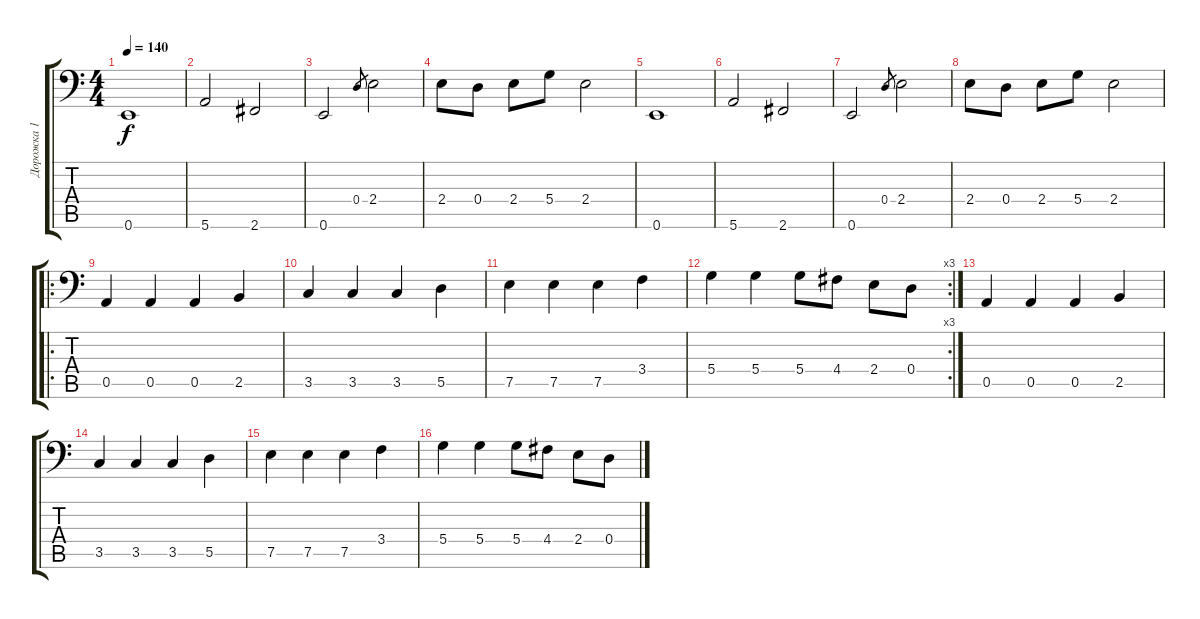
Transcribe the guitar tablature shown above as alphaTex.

\track ("Дорожка 1" "Дорожка 1") {instrument electricbassfinger}
\staff {score tabs}
\tuning (E3 B2 G2 D2 A1 E1) {hide}
\ts (4 4)
\tempo 140
\clef f4
\ks c
0.6.1{dy f} |
5.6.2 2.6.2 |
0.6.2 0.4.8{gr} 2.4.2 |
2.4.8 0.4.8 2.4.8 5.4.8 2.4.2 |
0.6.1 |
5.6.2 2.6.2 |
0.6.2 0.4.8{gr} 2.4.2 |
2.4.8 0.4.8 2.4.8 5.4.8 2.4.2 |
\ro
0.5.4 0.5.4 0.5.4 2.5.4 |
3.5.4 3.5.4 3.5.4 5.5.4 |
7.5.4 7.5.4 7.5.4 3.4.4 |
\rc 3
5.4.4 5.4.4 5.4.8 4.4.8 2.4.8 0.4.8 |
0.5.4 0.5.4 0.5.4 2.5.4 |
3.5.4 3.5.4 3.5.4 5.5.4 |
7.5.4 7.5.4 7.5.4 3.4.4 |
5.4.4 5.4.4 5.4.8 4.4.8 2.4.8 0.4.8
